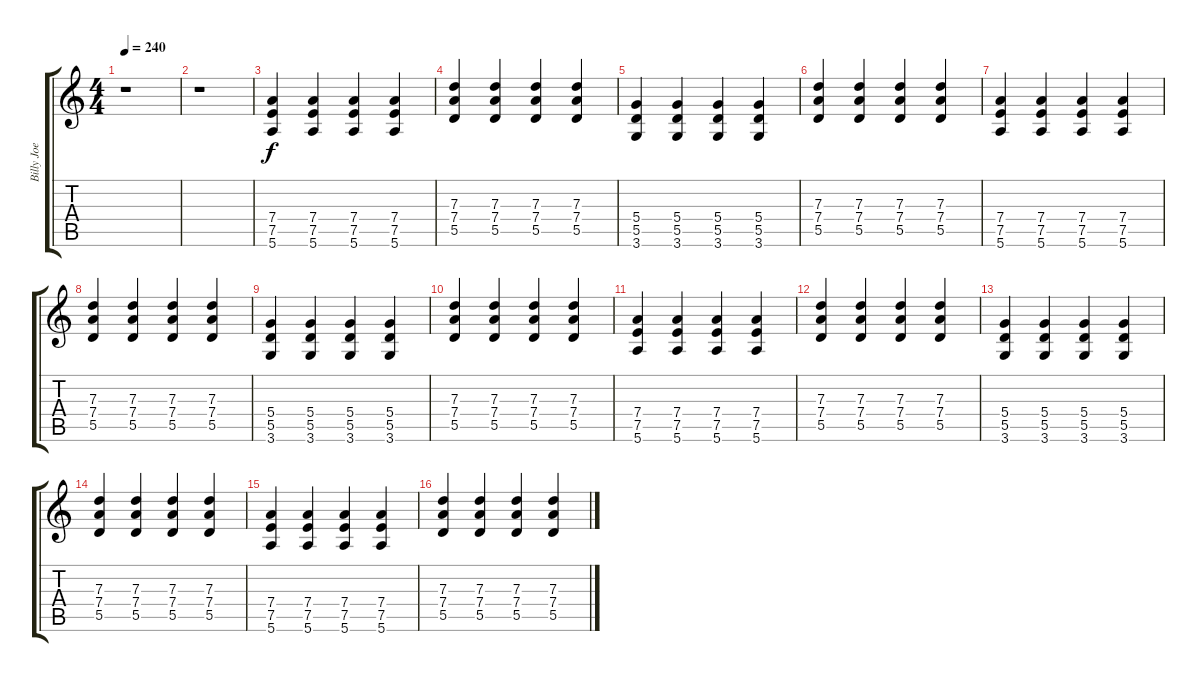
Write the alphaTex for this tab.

\track ("Billy Joe" "Billy Joe") {instrument acousticguitarsteel}
\staff {score tabs}
\tuning (E4 B3 G3 D3 A2 E2) {hide}
\ts (4 4)
\tempo 240
\clef g2
\ks c
r.1{dy f instrument acousticguitarsteel} |
r.1 |
(7.4 7.5 5.6).4 (7.4 7.5 5.6).4 (7.4 7.5 5.6).4 (7.4 7.5 5.6).4 |
(7.3 7.4 5.5).4 (7.3 7.4 5.5).4 (7.3 7.4 5.5).4 (7.3 7.4 5.5).4 |
(5.4 5.5 3.6).4 (5.4 5.5 3.6).4 (5.4 5.5 3.6).4 (5.4 5.5 3.6).4 |
(7.3 7.4 5.5).4 (7.3 7.4 5.5).4 (7.3 7.4 5.5).4 (7.3 7.4 5.5).4 |
(7.4 7.5 5.6).4 (7.4 7.5 5.6).4 (7.4 7.5 5.6).4 (7.4 7.5 5.6).4 |
(7.3 7.4 5.5).4 (7.3 7.4 5.5).4 (7.3 7.4 5.5).4 (7.3 7.4 5.5).4 |
(5.4 5.5 3.6).4 (5.4 5.5 3.6).4 (5.4 5.5 3.6).4 (5.4 5.5 3.6).4 |
(7.3 7.4 5.5).4 (7.3 7.4 5.5).4 (7.3 7.4 5.5).4 (7.3 7.4 5.5).4 |
(7.4 7.5 5.6).4 (7.4 7.5 5.6).4 (7.4 7.5 5.6).4 (7.4 7.5 5.6).4 |
(7.3 7.4 5.5).4 (7.3 7.4 5.5).4 (7.3 7.4 5.5).4 (7.3 7.4 5.5).4 |
(5.4 5.5 3.6).4 (5.4 5.5 3.6).4 (5.4 5.5 3.6).4 (5.4 5.5 3.6).4 |
(7.3 7.4 5.5).4 (7.3 7.4 5.5).4 (7.3 7.4 5.5).4 (7.3 7.4 5.5).4 |
(7.4 7.5 5.6).4 (7.4 7.5 5.6).4 (7.4 7.5 5.6).4 (7.4 7.5 5.6).4 |
(7.3 7.4 5.5).4 (7.3 7.4 5.5).4 (7.3 7.4 5.5).4 (7.3 7.4 5.5).4
